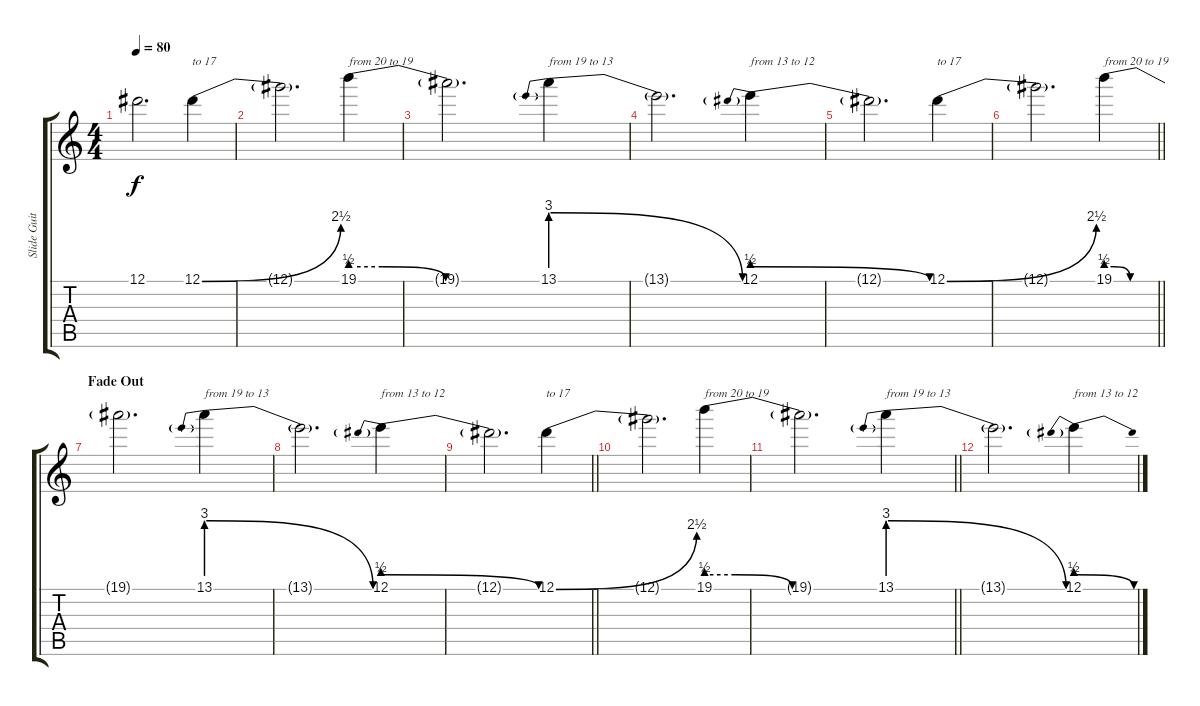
\track ("Slide Guitar" "Slide Guit") {instrument overdrivenguitar}
\staff {score tabs}
\tuning (Eb4 Bb3 Gb3 Db3 Ab2 Eb2) {hide}
\ts (4 4)
\tempo 80
\clef g2
\ks c
12.1{t}.2{d dy f} 12.1{be (bend 0 0 60 10)}.4{txt "to 17"} |
12.1{t}.2{d} 19.1{be (custom 0 2 10 2 30 0 40 0 60 0)}.4{txt "from 20 to 19"} |
19.1{t}.2{d} 13.1{be (prebendrelease 0 12 60 0)}.4{txt "from 19 to 13"} |
13.1{t}.2{d} 12.1{be (prebendrelease 0 2 60 0)}.4{txt "from 13 to 12"} |
12.1{t}.2{d} 12.1{be (bend 0 0 60 10)}.4{txt "to 17"} |
\barLineRight lightlight
12.1{t}.2{d} 19.1{be (custom 0 2 10 2 30 0 40 0 60 0)}.4{txt "from 20 to 19"} |
\section ("" "Fade Out")
19.1{t}.2{d volume 8} 13.1{be (prebendrelease 0 12 60 0)}.4{txt "from 19 to 13"} |
13.1{t}.2{d} 12.1{be (prebendrelease 0 2 60 0)}.4{txt "from 13 to 12"} |
\barLineRight lightlight
12.1{t}.2{d volume 4} 12.1{be (bend 0 0 60 10)}.4{txt "to 17"} |
12.1{t}.2{d} 19.1{be (custom 0 2 10 2 30 0 40 0 60 0)}.4{txt "from 20 to 19"} |
\barLineRight lightlight
19.1{t}.2{d volume 0} 13.1{be (prebendrelease 0 12 60 0)}.4{txt "from 19 to 13"} |
13.1{t}.2{d} 12.1{be (prebendrelease 0 2 60 0)}.4{txt "from 13 to 12"}
